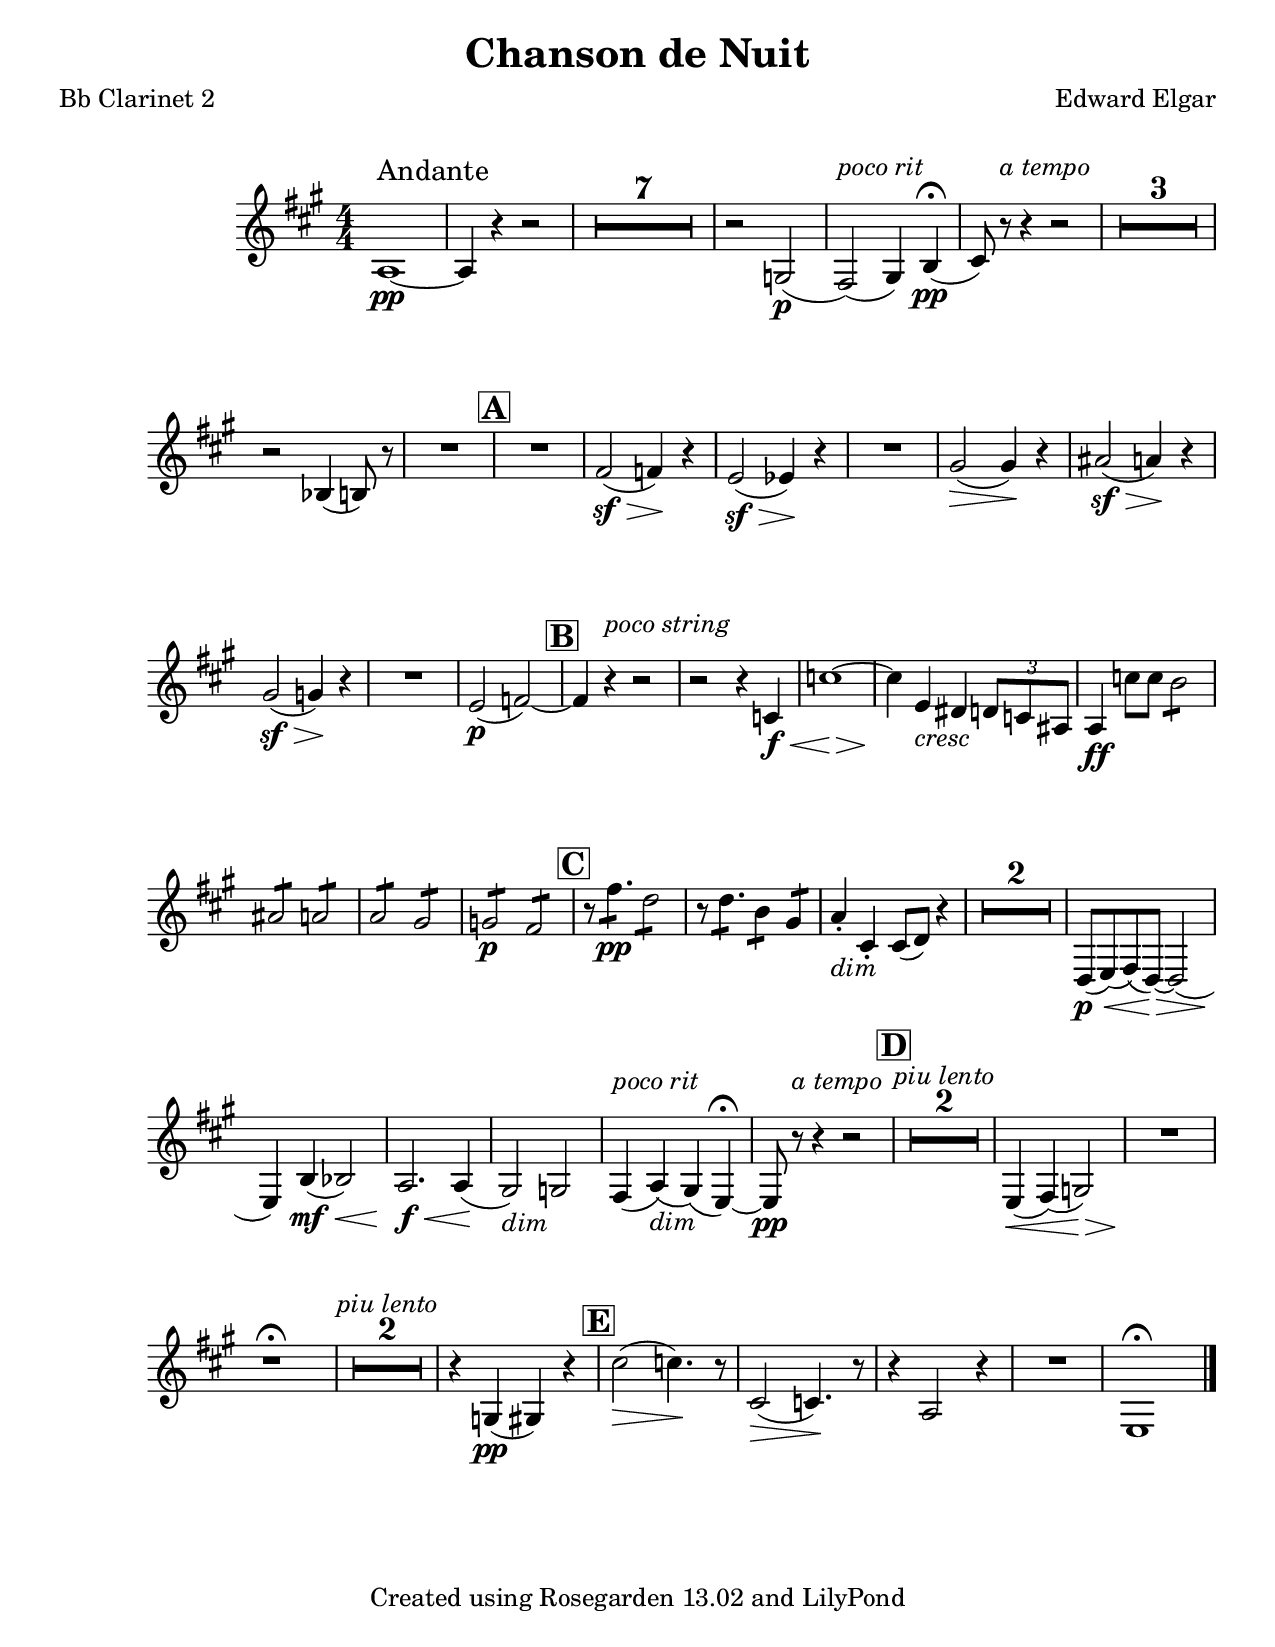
% This LilyPond file was generated by Rosegarden 13.02
\include "english.ly"
\version "2.14.2"
\header {
    composer = "Edward Elgar"
    poet = "Bb Clarinet 2"
    title = "Chanson de Nuit"
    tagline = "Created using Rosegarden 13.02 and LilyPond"
}
#(set-global-staff-size 22)
#(set-default-paper-size "letter")
\paper {
  system-system-spacing #'basic-distance = #20
}
global = { 
    \time 4/4
    \skip 1*58  %% 1-58
}
globalTempo = {
    \override Score.MetronomeMark #'transparent = ##t
    \tempo 4 = 120  \skip 1*58 
}
\score {
    << % common

    \context Staff = "track 1" << 
        \set Staff.instrumentName = \markup { \column { " " } }
        \set Staff.midiInstrument = "Acoustic Grand Piano"
        \set Score.skipBars = ##t
        \set Staff.printKeyCancellation = ##f
        \new Voice \global
        \new Voice \globalTempo

        \context Voice = "voice 1" {
            \override Voice.TextScript #'padding = #2.0
            \override MultiMeasureRest #'expand-limit = 1
            \once \override Staff.TimeSignature #'style = #'() 
            \time 4/4
            \set Score.markFormatter = #format-mark-box-alphabet
            
            \clef "treble"
            \key a \major
            a 1 ^\markup { \large "Andante" } \pp ~  |
            a 4 r r2  |
            R1*7  |
%% 10
            r2 g \p ( 
            fs 2 ^\markup { \italic "poco rit" } ) ( gs 4 ) b \pp \fermata ( 
            cs' 8 ) r ^\markup { \italic "a tempo" }  r4 r2  |
            R1*3  |
            r2 bf 4 _( b 8 ) r  |
            R1  |
            \mark \default
            R1  |
            fs' 2 \sf ( \> f' 4 \! ) r  |
%% 20
            e' 2 \sf ( \> ef' 4 \! ) r  |
            R1  |
            gs' 2 ( \> gs' 4 \! ) r  |
            as' 2 \sf ( \> a' 4 \! ) r  |
            gs' 2 \sf ( \> g' 4 \! ) r  |
%% 25
            R1  |
            e' 2 \p ( f' ) ~  |
            \mark \default
            f' 4 r ^\markup { \italic "poco string" }  r2  |
            r2 r4 c' \f \<  |
            << c'' 1 ~ { s4 s4 \> s4 s4 } >>  |
%% 30
            c'' 4 \! e' _\markup { \italic "cresc" } ds' \times 2/3 { d' 8 c' as }  |
            a 4 \ff c'' 8 c'' b' 2 :8 |
            as' 2 :8a' :8 |
            a' 2 :8gs' :8 |
            g' 2 \p :8fs' :8 |
%% 35
            \mark \default
            r8 fs'' 4. \pp :8d'' 2 :8 |
            r8 d'' 4. :8b' 4 :8gs' :8 |
            a' 4 _\markup { \italic "dim" } -. cs' -. cs' 8 _( d' ) r4  |
            R1*2  |
%% 40
            d 8 \p \< ( e ) ( fs ) ( d \> ) ~ d 2 (  |
            e 4 \! ) b \mf \< ( bf 2 )  |
            a 2. \f \< a 4 \! (  |
            gs 2 _\markup { \italic "dim" } ) g  |
            fs 4 ^\markup { \italic "poco rit" } ( a _\markup { \italic "dim" } ) ( gs ) ( e \fermata ) ~  |
%% 45
            e 8 \pp r ^\markup { \italic "a tempo" }  r4 r2  |
            \mark \default
            R1*2 ^\markup { \italic "piu lento" }  |
            e 4 ( \< fs ) ( g 2 \> )  |
            R1 \!  |
            r1 \fermata  |
            R1*2 ^\markup { \italic "piu lento" }  |
            r4 g \pp ( gs ) r  |
            \mark \default
            cs'' 2 ( \> c'' 4. \! ) r8  |
%% 55
            cs' 2 ( \> c' 4. \! ) r8  |
            r4 a 2 r4  |
            R1  |
            e 1 \fermata  |
            \bar "|."
        } % Voice
    >> % Staff (final) ends

>> % notes

\layout {
    indent = 3.0\cm
short-indent = 1.5\cm
    \context { \Staff \RemoveEmptyStaves }
    \context { \GrandStaff \accepts "Lyrics" }
    \context { \Score \remove "Bar_number_engraver" }
}
% uncomment to enable generating midi file from the lilypond source
%     \midi {
%     } 
} % score
